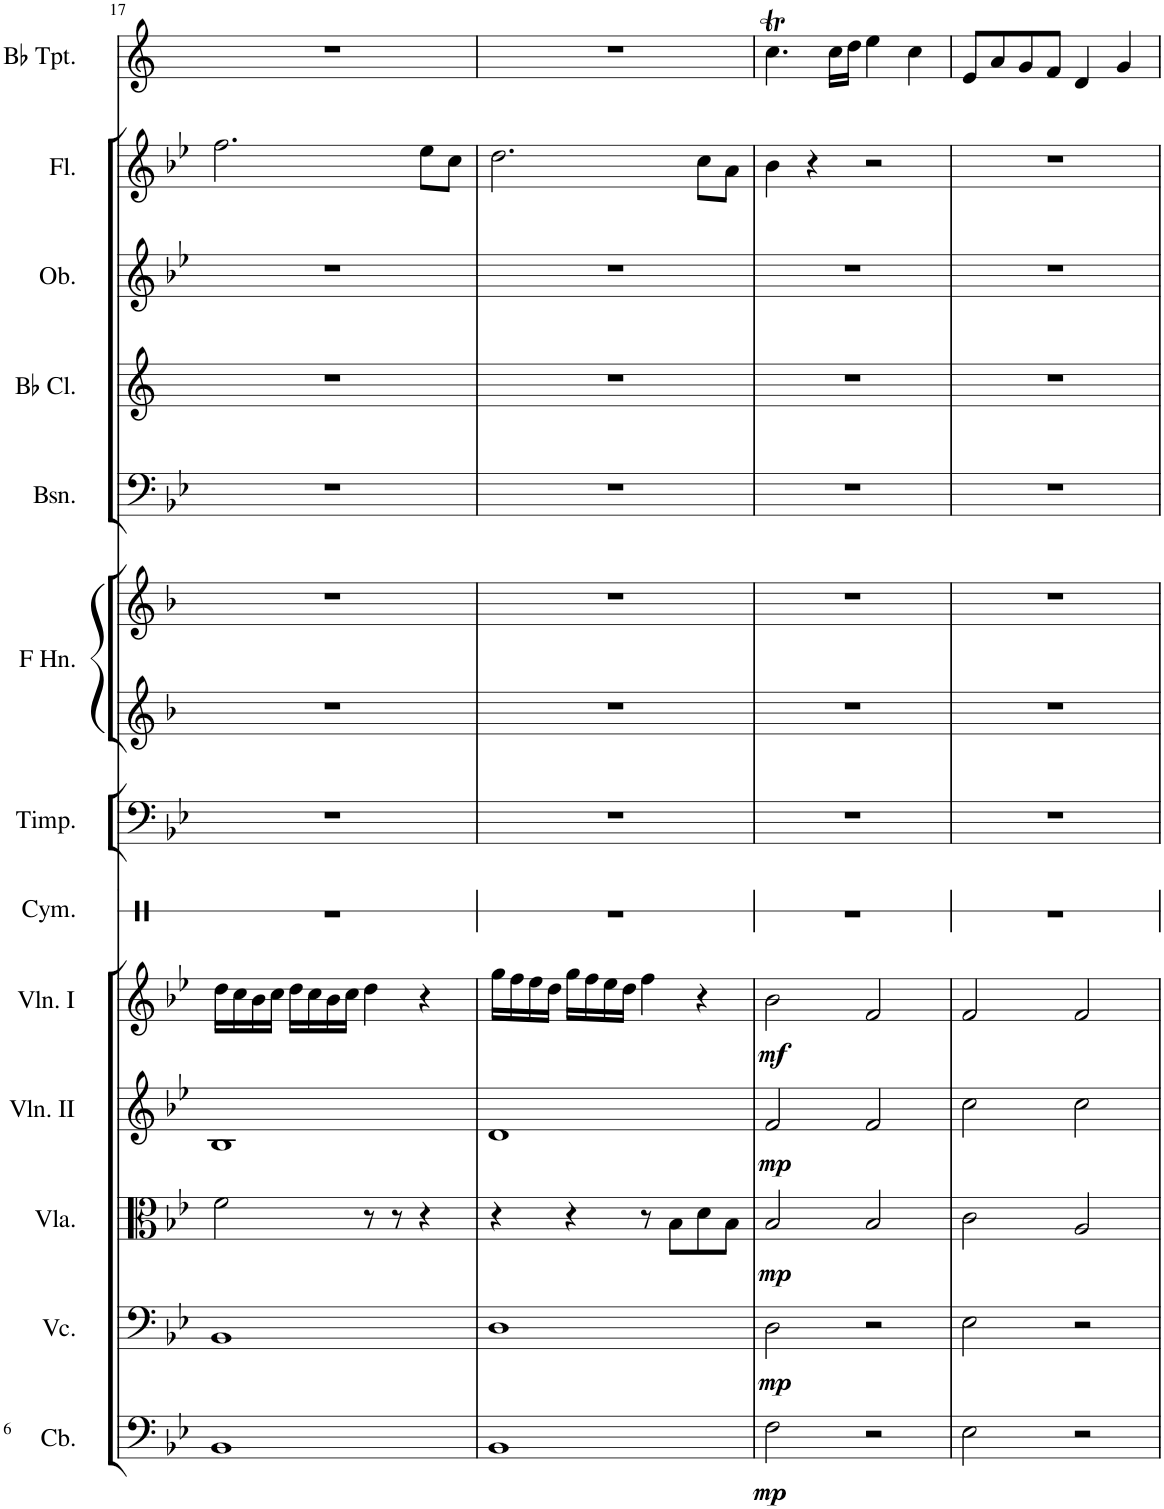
**kern	**dynam	**kern	**dynam	**kern	**dynam	**kern	**dynam	**kern	**dynam	**kern	**kern	**kern	**kern	**kern	**kern	**kern	**kern	**kern
*part13	*part13	*part12	*part12	*part11	*part11	*part10	*part10	*part9	*part9	*part8	*part7	*part6	*part6	*part5	*part4	*part3	*part2	*part1
*staff14	*staff14	*staff13	*staff13	*staff12	*staff12	*staff11	*staff11	*staff10	*staff10	*staff9	*staff8	*staff7	*staff6	*staff5	*staff4	*staff3	*staff2	*staff1
*I"Contrabasses	*	*I"Violoncellos	*	*I"Violas	*	*I"Violins II	*	*I"Violins I	*	*I"Cymbal	*I"Timpani	*I"Horns in F	*	*I"Bassoons	*I"Clarinets in Bb	*I"Oboes	*I"Flutes	*I"Bb Trumpet
*I'Cb.	*	*I'Vc.	*	*I'Vla.	*	*I'Vln. II	*	*I'Vln. I	*	*I'Cym.	*I'Timp.	*	*	*I'Bsn.	*	*I'Ob.	*I'Fl.	*I'Bb Tpt.
!!LO:PB:g=z
*clefF4	*	*clefF4	*	*clefC3	*	*clefG2	*	*clefG2	*	*clefX	*clefF4	*clefG2	*clefG2	*clefF4	*clefG2	*clefG2	*clefG2	*clefG2
*Trd7c12	*	*	*	*	*	*	*	*	*	*	*	*Trd4c7	*Trd4c7	*	*Trd1c2	*	*	*Trd1c2
*k[b-e-]	*	*k[b-e-]	*	*k[b-e-]	*	*k[b-e-]	*	*k[b-e-]	*	*k[]	*k[b-e-]	*k[b-]	*k[b-]	*k[b-e-]	*k[]	*k[b-e-]	*k[b-e-]	*k[]
*M4/4	*	*M4/4	*	*M4/4	*	*M4/4	*	*M4/4	*	*M4/4	*M4/4	*M4/4	*M4/4	*M4/4	*M4/4	*M4/4	*M4/4	*M4/4
=17	=17	=17	=17	=17	=17	=17	=17	=17	=17	=17	=17	=17	=17	=17	=17	=17	=17	=17
1BB-	.	1BB-	.	2f\	.	1B-	.	16dd\LL	.	1r	1r	1r	1r	1r	1r	1r	2.ff\	1r
.	.	.	.	.	.	.	.	16cc\	.	.	.	.	.	.	.	.	.	.
.	.	.	.	.	.	.	.	16b-\	.	.	.	.	.	.	.	.	.	.
.	.	.	.	.	.	.	.	16cc\JJ	.	.	.	.	.	.	.	.	.	.
.	.	.	.	.	.	.	.	16dd\LL	.	.	.	.	.	.	.	.	.	.
.	.	.	.	.	.	.	.	16cc\	.	.	.	.	.	.	.	.	.	.
.	.	.	.	.	.	.	.	16b-\	.	.	.	.	.	.	.	.	.	.
.	.	.	.	.	.	.	.	16cc\JJ	.	.	.	.	.	.	.	.	.	.
.	.	.	.	8r	.	.	.	4dd\	.	.	.	.	.	.	.	.	.	.
.	.	.	.	8r	.	.	.	.	.	.	.	.	.	.	.	.	.	.
.	.	.	.	4r	.	.	.	4r	.	.	.	.	.	.	.	.	8ee-\L	.
.	.	.	.	.	.	.	.	.	.	.	.	.	.	.	.	.	8cc\J	.
=18	=18	=18	=18	=18	=18	=18	=18	=18	=18	=18	=18	=18	=18	=18	=18	=18	=18	=18
1BB-	.	1D	.	4r	.	1d	.	16gg\LL	.	1r	1r	1r	1r	1r	1r	1r	2.dd\	1r
.	.	.	.	.	.	.	.	16ff\	.	.	.	.	.	.	.	.	.	.
.	.	.	.	.	.	.	.	16ee-\	.	.	.	.	.	.	.	.	.	.
.	.	.	.	.	.	.	.	16dd\JJ	.	.	.	.	.	.	.	.	.	.
.	.	.	.	4r	.	.	.	16gg\LL	.	.	.	.	.	.	.	.	.	.
.	.	.	.	.	.	.	.	16ff\	.	.	.	.	.	.	.	.	.	.
.	.	.	.	.	.	.	.	16ee-\	.	.	.	.	.	.	.	.	.	.
.	.	.	.	.	.	.	.	16dd\JJ	.	.	.	.	.	.	.	.	.	.
.	.	.	.	8r	.	.	.	4ff\	.	.	.	.	.	.	.	.	.	.
.	.	.	.	8B-\L	.	.	.	.	.	.	.	.	.	.	.	.	.	.
.	.	.	.	8d\	.	.	.	4r	.	.	.	.	.	.	.	.	8cc\L	.
.	.	.	.	8B-\J	.	.	.	.	.	.	.	.	.	.	.	.	8a\J	.
=19	=19	=19	=19	=19	=19	=19	=19	=19	=19	=19	=19	=19	=19	=19	=19	=19	=19	=19
!	!LO:DY:b	!	!LO:DY:b	!	!LO:DY:b	!	!LO:DY:b	!	!LO:DY:b	!	!	!	!	!	!	!	!	!
2F\	mp	2D\	mp	2B-/	mp	2f/	mp	2b-\	mf	1r	1r	1r	1r	1r	1r	1r	4b-\	4.ccT\
.	.	.	.	.	.	.	.	.	.	.	.	.	.	.	.	.	4r	.
.	.	.	.	.	.	.	.	.	.	.	.	.	.	.	.	.	.	16cc\LL
.	.	.	.	.	.	.	.	.	.	.	.	.	.	.	.	.	.	16dd\JJ
2r	.	2r	.	2B-/	.	2f/	.	2f/	.	.	.	.	.	.	.	.	2r	4ee\
.	.	.	.	.	.	.	.	.	.	.	.	.	.	.	.	.	.	4cc\
=20	=20	=20	=20	=20	=20	=20	=20	=20	=20	=20	=20	=20	=20	=20	=20	=20	=20	=20
2E-\	.	2E-\	.	2c\	.	2cc\	.	2f/	.	1r	1r	1r	1r	1r	1r	1r	1r	8e/L
.	.	.	.	.	.	.	.	.	.	.	.	.	.	.	.	.	.	8a/
.	.	.	.	.	.	.	.	.	.	.	.	.	.	.	.	.	.	8g/
.	.	.	.	.	.	.	.	.	.	.	.	.	.	.	.	.	.	8f/J
2r	.	2r	.	2A/	.	2cc\	.	2f/	.	.	.	.	.	.	.	.	.	4d/
.	.	.	.	.	.	.	.	.	.	.	.	.	.	.	.	.	.	4g/
=	=	=	=	=	=	=	=	=	=	=	=	=	=	=	=	=	=	=
*-	*-	*-	*-	*-	*-	*-	*-	*-	*-	*-	*-	*-	*-	*-	*-	*-	*-	*-
